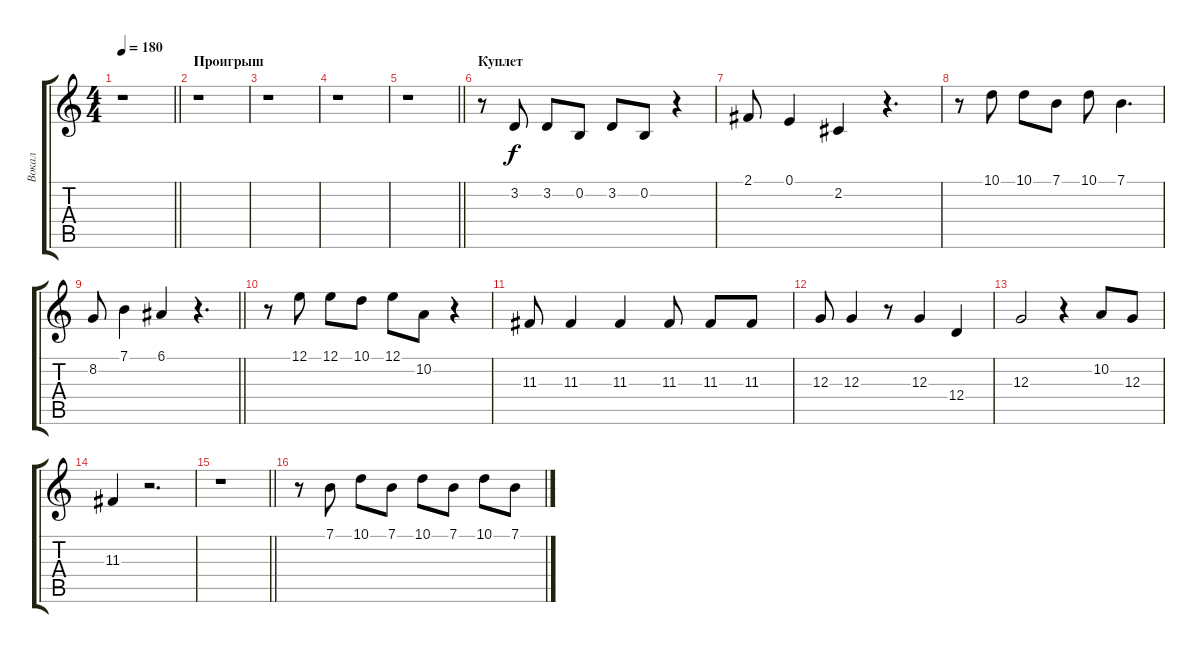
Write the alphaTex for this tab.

\track ("Вокал" "Вокал") {instrument flute}
\staff {score tabs}
\tuning (E4 B3 G3 D3 A2 E2) {hide}
\ts (4 4)
\tempo 180
\clef g2
\barLineRight lightlight
\ks c
r.1{dy f instrument flute} |
\section ("" "Проигрыш")
r.1 |
r.1 |
r.1 |
\barLineRight lightlight
r.1 |
\section ("" "Куплет")
r.8 3.2.8 3.2.8 0.2.8 3.2.8 0.2.8 r.4 |
2.1.8 0.1.4 2.2.4 r.4{d} |
r.8 10.1.8 10.1.8 7.1.8 10.1.8 7.1.4{d} |
\barLineRight lightlight
8.2.8 7.1.4 6.1.4 r.4{d} |
r.8 12.1.8 12.1.8 10.1.8 12.1.8 10.2.8 r.4 |
11.3.8 11.3.4 11.3.4 11.3.8 11.3.8 11.3.8 |
12.3.8 12.3.4 r.8 12.3.4 12.4.4 |
12.3.2 r.4 10.2.8 12.3.8 |
11.3.4 r.2{d} |
\barLineRight lightlight
r.1 |
\section ("" " ")
r.8 7.1.8 10.1.8 7.1.8 10.1.8 7.1.8 10.1.8 7.1.8
